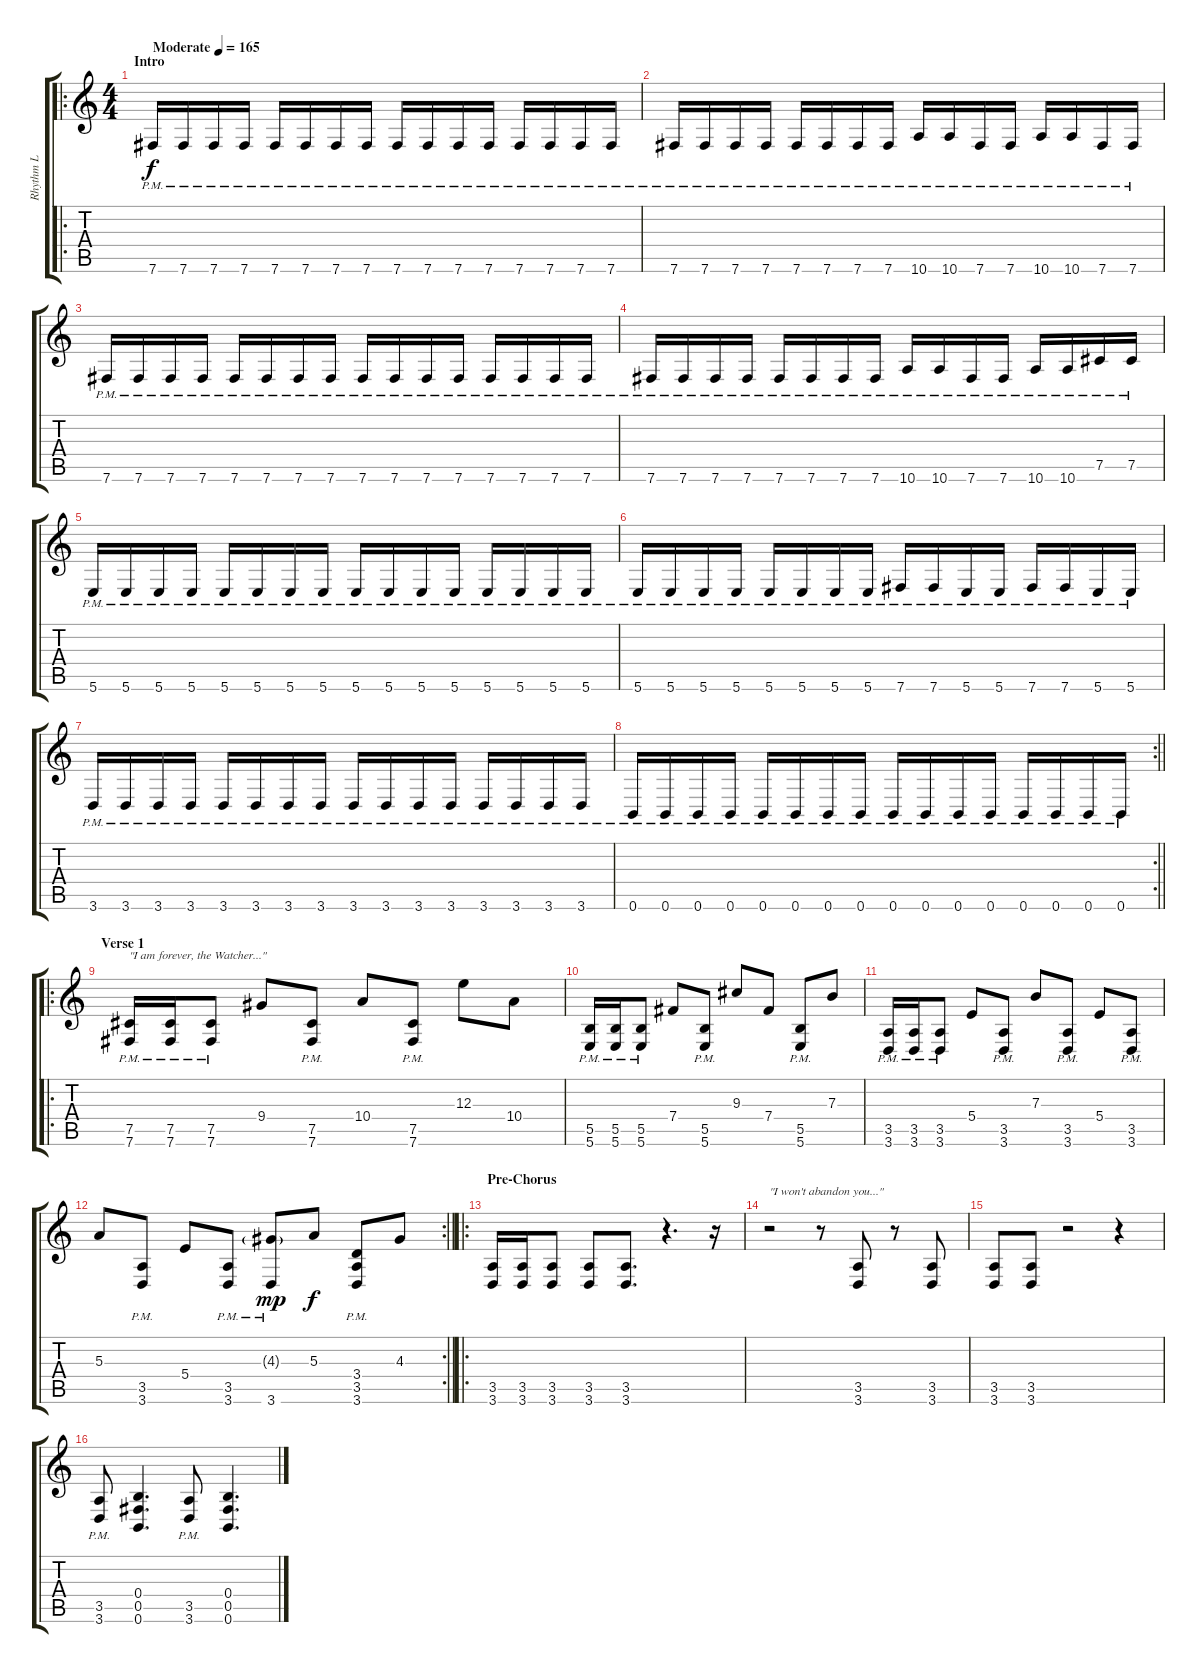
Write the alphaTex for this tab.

\track ("Rhythm L" "Rhythm L") {instrument distortionguitar}
\staff {score tabs}
\tuning (Db4 Ab3 E3 B2 Gb2 B1) {hide}
\ro
\ts (4 4)
\section ("" "Intro")
\tempo (165 "Moderate")
\clef g2
\ks c
7.6{pm}.16{dy f instrument distortionguitar} 7.6{pm}.16 7.6{pm}.16 7.6{pm}.16 7.6{pm}.16 7.6{pm}.16 7.6{pm}.16 7.6{pm}.16 7.6{pm}.16 7.6{pm}.16 7.6{pm}.16 7.6{pm}.16 7.6{pm}.16 7.6{pm}.16 7.6{pm}.16 7.6{pm}.16 |
7.6{pm}.16 7.6{pm}.16 7.6{pm}.16 7.6{pm}.16 7.6{pm}.16 7.6{pm}.16 7.6{pm}.16 7.6{pm}.16 10.6{pm}.16 10.6{pm}.16 7.6{pm}.16 7.6{pm}.16 10.6{pm}.16 10.6{pm}.16 7.6{pm}.16 7.6{pm}.16 |
7.6{pm}.16 7.6{pm}.16 7.6{pm}.16 7.6{pm}.16 7.6{pm}.16 7.6{pm}.16 7.6{pm}.16 7.6{pm}.16 7.6{pm}.16 7.6{pm}.16 7.6{pm}.16 7.6{pm}.16 7.6{pm}.16 7.6{pm}.16 7.6{pm}.16 7.6{pm}.16 |
7.6{pm}.16 7.6{pm}.16 7.6{pm}.16 7.6{pm}.16 7.6{pm}.16 7.6{pm}.16 7.6{pm}.16 7.6{pm}.16 10.6{pm}.16 10.6{pm}.16 7.6{pm}.16 7.6{pm}.16 10.6{pm}.16 10.6{pm}.16 7.5{pm}.16 7.5{pm}.16 |
5.6{pm}.16 5.6{pm}.16 5.6{pm}.16 5.6{pm}.16 5.6{pm}.16 5.6{pm}.16 5.6{pm}.16 5.6{pm}.16 5.6{pm}.16 5.6{pm}.16 5.6{pm}.16 5.6{pm}.16 5.6{pm}.16 5.6{pm}.16 5.6{pm}.16 5.6{pm}.16 |
5.6{pm}.16 5.6{pm}.16 5.6{pm}.16 5.6{pm}.16 5.6{pm}.16 5.6{pm}.16 5.6{pm}.16 5.6{pm}.16 7.6{pm}.16 7.6{pm}.16 5.6{pm}.16 5.6{pm}.16 7.6{pm}.16 7.6{pm}.16 5.6{pm}.16 5.6{pm}.16 |
3.6{pm}.16 3.6{pm}.16 3.6{pm}.16 3.6{pm}.16 3.6{pm}.16 3.6{pm}.16 3.6{pm}.16 3.6{pm}.16 3.6{pm}.16 3.6{pm}.16 3.6{pm}.16 3.6{pm}.16 3.6{pm}.16 3.6{pm}.16 3.6{pm}.16 3.6{pm}.16 |
\rc 2
\barLineRight lightlight
0.6{pm}.16 0.6{pm}.16 0.6{pm}.16 0.6{pm}.16 0.6{pm}.16 0.6{pm}.16 0.6{pm}.16 0.6{pm}.16 0.6{pm}.16 0.6{pm}.16 0.6{pm}.16 0.6{pm}.16 0.6{pm}.16 0.6{pm}.16 0.6{pm}.16 0.6{pm}.16 |
\ro
\section ("" "Verse 1")
(7.5{pm} 7.6{pm}).16{txt "\"I am forever, the Watcher...\""} (7.5{pm} 7.6{pm}).16 (7.5{pm} 7.6{pm}).8 9.4.8 (7.5{pm} 7.6{pm}).8 10.4.8 (7.5{pm} 7.6{pm}).8 12.3.8 10.4.8 |
(5.5{pm} 5.6{pm}).16 (5.5{pm} 5.6{pm}).16 (5.5{pm} 5.6{pm}).8 7.4.8 (5.5{pm} 5.6{pm}).8 9.3.8 7.4.8 (5.5{pm} 5.6{pm}).8 7.3.8 |
(3.5{pm} 3.6{pm}).16 (3.5{pm} 3.6{pm}).16 (3.5{pm} 3.6{pm}).8 5.4.8 (3.5{pm} 3.6{pm}).8 7.3.8 (3.5{pm} 3.6{pm}).8 5.4.8 (3.5{pm} 3.6{pm}).8 |
\rc 2
\barLineRight lightlight
5.3.8 (3.5{pm} 3.6{pm}).8 5.4.8 (3.5{pm} 3.6{pm}).8 (4.3{g pm} 3.6{pm}).8{dy mp} 5.3.8{dy f} (3.4{pm} 3.5{pm} 3.6{pm}).8 4.3.8 |
\ro
\section ("" "Pre-Chorus")
(3.5 3.6).16 (3.5 3.6).16 (3.5 3.6).8 (3.5 3.6).8 (3.5 3.6).8{d} r.4{d} r.16 |
r.2{txt "\"I won't abandon you...\""} r.8 (3.5 3.6).8 r.8 (3.5 3.6).8 |
(3.5 3.6).8 (3.5 3.6).8 r.2 r.4 |
(3.5{pm} 3.6{pm}).8 (0.4 0.5 0.6).4{d} (3.5{pm} 3.6{pm}).8 (0.4 0.5 0.6).4{d}
